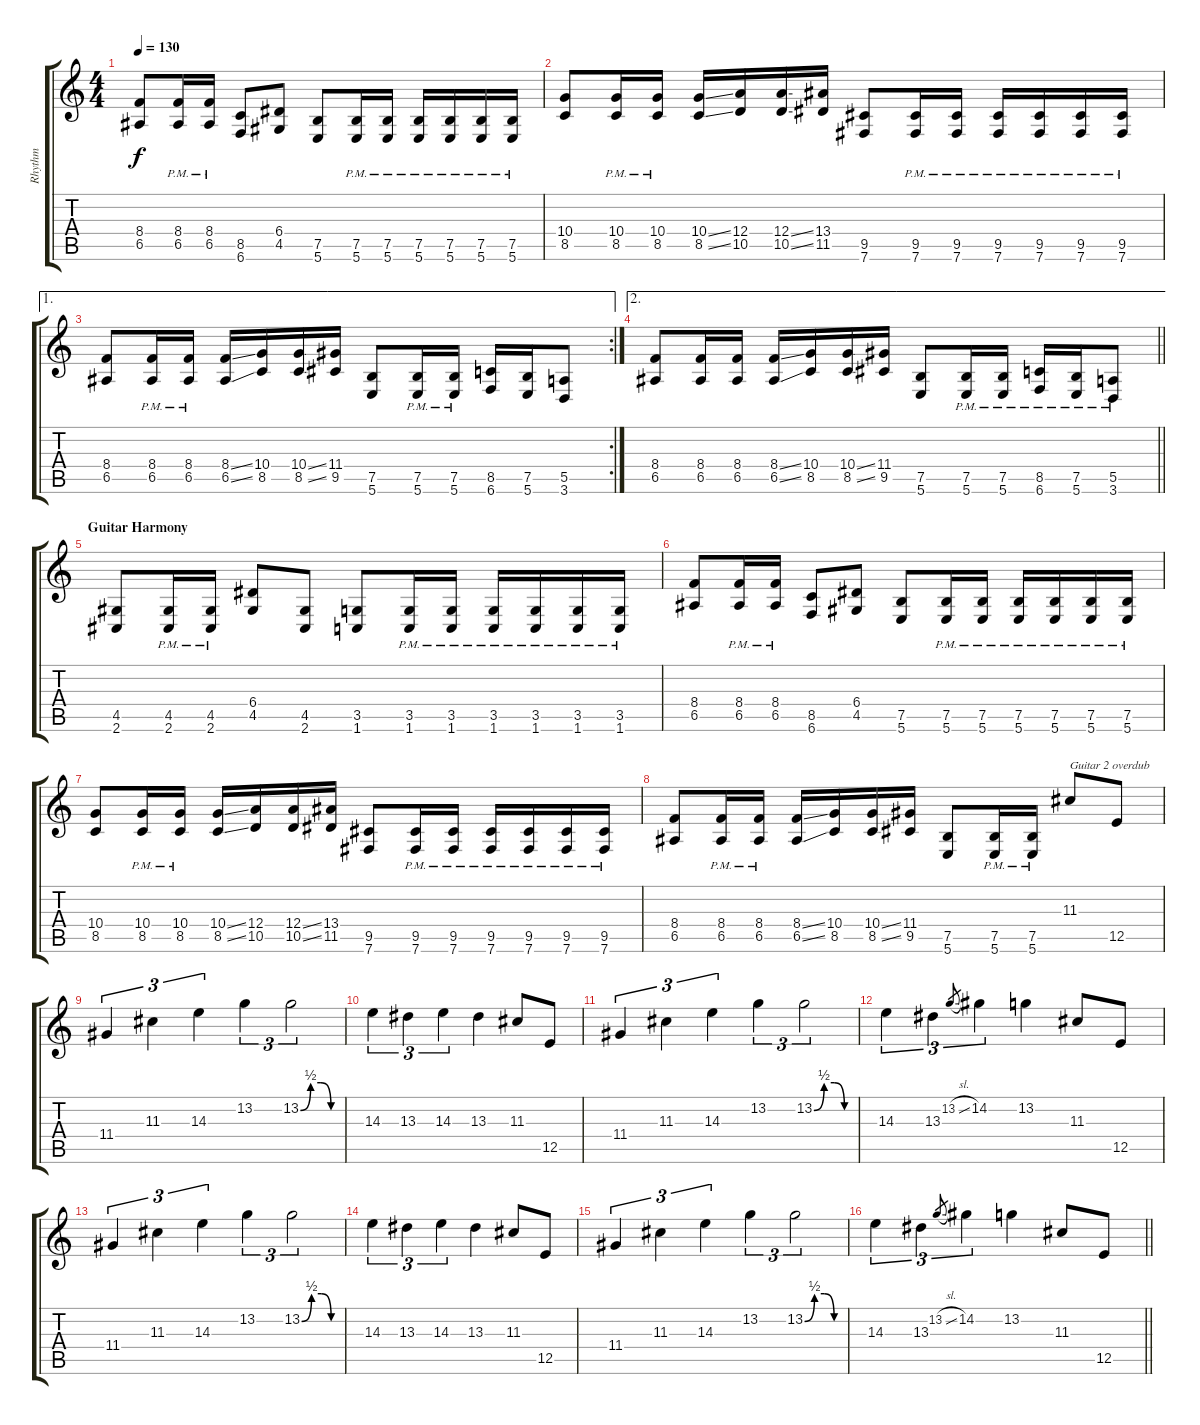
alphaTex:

\track ("Rhythm" "Rhythm") {instrument distortionguitar}
\staff {score tabs}
\tuning (B3 Gb3 D3 A2 E2 B1) {hide}
\ts (4 4)
\tempo 130
\clef g2
\ks aminor
(8.4 6.5).8{dy f} (8.4 6.5{pm}).16 (8.4 6.5{pm}).16 (8.5 6.6).8 (6.4 4.5).8 (7.5 5.6).8 (7.5 5.6{pm}).16 (7.5 5.6{pm}).16 (7.5 5.6{pm}).16 (7.5 5.6{pm}).16 (7.5 5.6{pm}).16 (7.5 5.6{pm}).16 |
(10.4 8.5).8 (10.4 8.5{pm}).16 (10.4 8.5{pm}).16 (10.4{ss} 8.5{ss}).16 (12.4 10.5).16 (12.4{ss} 10.5{ss}).16 (13.4 11.5).16 (9.5 7.6).8 (9.5 7.6{pm}).16 (9.5 7.6{pm}).16 (9.5 7.6{pm}).16 (9.5 7.6{pm}).16 (9.5 7.6{pm}).16 (9.5 7.6{pm}).16 |
\ae 1
\rc 2
(8.4 6.5).8 (8.4 6.5{pm}).16 (8.4 6.5{pm}).16 (8.4{ss} 6.5{ss}).16 (10.4 8.5).16 (10.4{ss} 8.5{ss}).16 (11.4 9.5).16 (7.5 5.6).8 (7.5 5.6{pm}).16 (7.5 5.6{pm}).16 (8.5 6.6).16 (7.5 5.6).16 (5.5 3.6).8 |
\ae 2
\barLineRight lightlight
(8.4 6.5).8 (8.4 6.5).16 (8.4 6.5).16 (8.4{ss} 6.5{ss}).16 (10.4 8.5).16 (10.4{ss} 8.5{ss}).16 (11.4 9.5).16 (7.5 5.6).8 (7.5 5.6{pm}).16 (7.5 5.6{pm}).16 (8.5 6.6{pm}).16 (7.5 5.6{pm}).16 (5.5 3.6{pm}).8 |
\section ("" "Guitar Harmony")
(4.5 2.6).8 (4.5 2.6{pm}).16 (4.5 2.6{pm}).16 (6.4 4.5).8 (4.5 2.6).8 (3.5 1.6).8 (3.5 1.6{pm}).16 (3.5 1.6{pm}).16 (3.5 1.6{pm}).16 (3.5 1.6{pm}).16 (3.5 1.6{pm}).16 (3.5 1.6{pm}).16 |
(8.4 6.5).8 (8.4 6.5{pm}).16 (8.4 6.5{pm}).16 (8.5 6.6).8 (6.4 4.5).8 (7.5 5.6).8 (7.5 5.6{pm}).16 (7.5 5.6{pm}).16 (7.5 5.6{pm}).16 (7.5 5.6{pm}).16 (7.5 5.6{pm}).16 (7.5 5.6{pm}).16 |
(10.4 8.5).8 (10.4 8.5{pm}).16 (10.4 8.5{pm}).16 (10.4{ss} 8.5{ss}).16 (12.4 10.5).16 (12.4{ss} 10.5{ss}).16 (13.4 11.5).16 (9.5 7.6).8 (9.5 7.6{pm}).16 (9.5 7.6{pm}).16 (9.5 7.6{pm}).16 (9.5 7.6{pm}).16 (9.5 7.6{pm}).16 (9.5 7.6{pm}).16 |
(8.4 6.5).8 (8.4 6.5{pm}).16 (8.4 6.5{pm}).16 (8.4{ss} 6.5{ss}).16 (10.4 8.5).16 (10.4{ss} 8.5{ss}).16 (11.4 9.5).16 (7.5 5.6).8 (7.5 5.6{pm}).16 (7.5 5.6{pm}).16 11.3.8{txt "Guitar 2 overdub"} 12.5.8 |
11.4.4{tu (3 2)} 11.3.4{tu (3 2)} 14.3.4{tu (3 2)} 13.2.4{tu (3 2)} 13.2{be (custom 0 0 15 2 30 2 45 0 60 0)}.2{tu (3 2)} |
14.3.4{tu (3 2)} 13.3.4{tu (3 2)} 14.3.4{tu (3 2)} 13.3.4 11.3.8 12.5.8 |
11.4.4{tu (3 2)} 11.3.4{tu (3 2)} 14.3.4{tu (3 2)} 13.2.4{tu (3 2)} 13.2{be (custom 0 0 15 2 30 2 45 0 60 0)}.2{tu (3 2)} |
14.3.4{tu (3 2)} 13.3.4{tu (3 2)} 13.2{sl}.8{gr} 14.2.4{tu (3 2)} 13.2.4 11.3.8 12.5.8 |
11.4.4{tu (3 2)} 11.3.4{tu (3 2)} 14.3.4{tu (3 2)} 13.2.4{tu (3 2)} 13.2{be (custom 0 0 15 2 30 2 45 0 60 0)}.2{tu (3 2)} |
14.3.4{tu (3 2)} 13.3.4{tu (3 2)} 14.3.4{tu (3 2)} 13.3.4 11.3.8 12.5.8 |
11.4.4{tu (3 2)} 11.3.4{tu (3 2)} 14.3.4{tu (3 2)} 13.2.4{tu (3 2)} 13.2{be (custom 0 0 15 2 30 2 45 0 60 0)}.2{tu (3 2)} |
\barLineRight lightlight
14.3.4{tu (3 2)} 13.3.4{tu (3 2)} 13.2{sl}.8{gr} 14.2.4{tu (3 2)} 13.2.4 11.3.8 12.5.8
